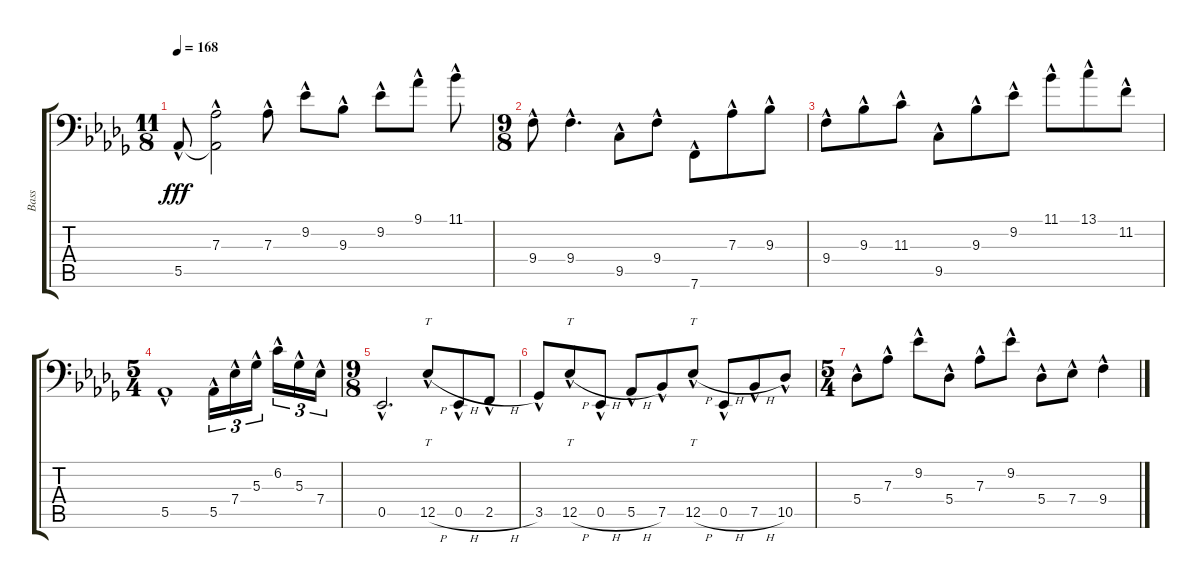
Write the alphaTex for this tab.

\track ("Bass" "Bass") {instrument electricbassfinger}
\staff {score tabs}
\tuning (B2 Gb2 Db2 Ab1 Eb1 Bb0) {hide}
\ts (11 8)
\tempo 168
\clef f4
\ks bbminor
5.5{hac}.8{dy fff} (7.3{hac} 5.5{t}).2 7.3{hac}.8 9.2{hac}.8 9.3{hac}.8 9.2{hac}.8 9.1{hac}.8 11.1{hac}.8 |
\ts (9 8)
9.4{hac}.8 9.4{hac}.4{d} 9.5{hac}.8 9.4{hac}.8 7.6{hac}.8 7.3{hac}.8 9.3{hac}.8 |
9.4{hac}.8 9.3{hac}.8 11.3{hac}.8 9.5{hac}.8 9.3{hac}.8 9.2{hac}.8 11.1{hac}.8 13.1{hac}.8 11.2{hac}.8 |
\ts (5 4)
5.5{hac}.1 5.5{hac}.16{tu (3 2)} 7.4{hac}.16{tu (3 2)} 5.3{hac}.16{tu (3 2) beam splitsecondary} 6.2{hac}.16{tu (3 2)} 5.3{hac}.16{tu (3 2)} 7.4{hac}.16{tu (3 2)} |
\ts (9 8)
0.5{hac}.2{d} 12.5{h hac}.8{tt} 0.5{h hac}.8 2.5{h hac}.8 |
3.5{hac}.8 12.5{h hac}.8{tt} 0.5{h hac}.8 5.5{h hac}.8 7.5{hac}.8 12.5{h hac}.8{tt} 0.5{h hac}.8 7.5{h hac}.8 10.5{hac}.8 |
\ts (5 4)
5.4{hac}.8 7.3{hac}.8 9.2{hac}.8 5.4{hac}.8 7.3{hac}.8 9.2{hac}.8 5.4{hac}.8 7.4{hac}.8 9.4{hac}.4
